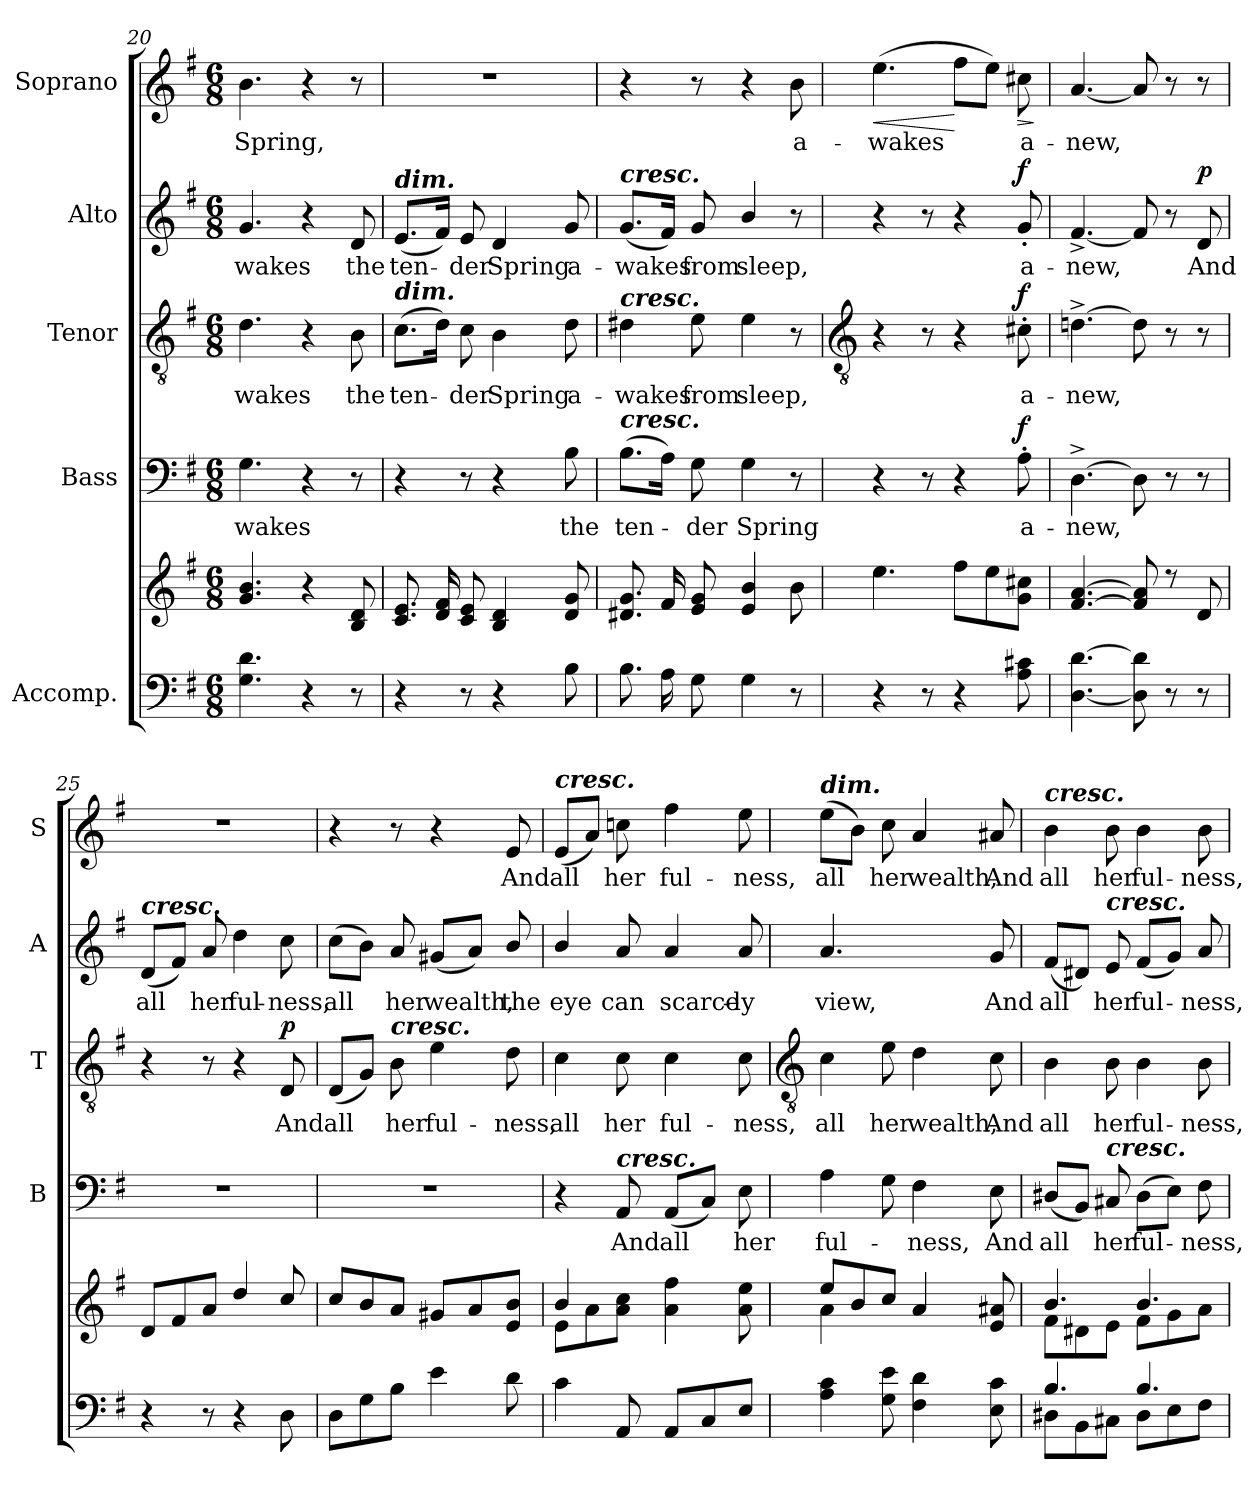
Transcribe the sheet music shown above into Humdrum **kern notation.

**kern	**kern	**kern	**text	**dynam	**kern	**text	**dynam	**kern	**text	**dynam	**kern	**text	**dynam
*part5	*part5	*part4	*part4	*part4	*part3	*part3	*part3	*part2	*part2	*part2	*part1	*part1	*part1
*staff6	*staff5	*staff4	*staff4	*staff4	*staff3	*staff3	*staff3	*staff2	*staff2	*staff2	*staff1	*staff1	*staff1
*I"Accomp.	*	*I"Bass	*	*	*I"Tenor	*	*	*I"Alto	*	*	*I"Soprano	*	*
*	*	*I'B	*	*	*I'T	*	*	*I'A	*	*	*I'S	*	*
*clefF4	*clefG2	*clefF4	*	*	*clefGv2	*	*	*clefG2	*	*	*clefG2	*	*
*k[f#]	*k[f#]	*k[f#]	*	*	*k[f#]	*	*	*k[f#]	*	*	*k[f#]	*	*
*G:	*G:	*G:	*	*	*G:	*	*	*G:	*	*	*G:	*	*
*M6/8	*M6/8	*M6/8	*	*	*M6/8	*	*	*M6/8	*	*	*M6/8	*	*
=20	=20	=20	=20	=20	=20	=20	=20	=20	=20	=20	=20	=20	=20
!	!	!	!LO:LY:b	!	!	!LO:LY:b	!	!	!LO:LY:b	!	!	!LO:LY:b	!
4.G 4.d	4.g 4.b	4.G	-wakes	.	4.d	-wakes	.	4.g	-wakes	.	4.b	Spring,	.
4r	4r	4r	.	.	4r	.	.	4r	.	.	4r	.	.
!	!	!	!	!	!	!LO:LY:b	!	!	!LO:LY:b	!	!	!	!
8r	8B 8d	8r	.	.	8B	the	.	8d	the	.	8r	.	.
=21	=21	=21	=21	=21	=21	=21	=21	=21	=21	=21	=21	=21	=21
!	!	!	!	!	!	!	!	!LO:TX:a:Bi:t=dim.	!	!	!	!	!
!	!	!	!	!	!LO:TX:a:Bi:t=dim.	!	!	!	!	!	!	!	!
!	!	!	!	!	!	!LO:LY:b	!	!	!LO:LY:b	!	!LO:N:vis=1	!	!
4r	8.c 8.eL	4r	.	.	(>8.cL	ten-	.	(<8.eL	ten-	.	2.r	.	.
.	16d 16f#L	.	.	.	16dJ)	.	.	16f#J)	.	.	.	.	.
!	!	!	!	!	!	!LO:LY:b	!	!	!LO:LY:b	!	!	!	!
8r	8c 8eJ	8r	.	.	8c	der	.	8e	der	.	.	.	.
!	!	!	!	!	!	!LO:LY:b	!	!	!LO:LY:b	!	!	!	!
4r	4B 4d	4r	.	.	4B	Spring	.	4d	Spring	.	.	.	.
!	!	!	!LO:LY:b	!	!	!LO:LY:b	!	!	!LO:LY:b	!	!	!	!
8B	8d 8g	8B	the	.	8d	a-	.	8g	a-	.	.	.	.
=22	=22	=22	=22	=22	=22	=22	=22	=22	=22	=22	=22	=22	=22
!	!	!	!	!	!	!	!	!LO:TX:a:Bi:t=cresc.	!	!	!	!	!
!	!	!	!	!	!LO:TX:a:Bi:t=cresc.	!	!	!	!	!	!	!	!
!	!	!LO:TX:a:Bi:t=cresc.	!	!	!	!	!	!	!	!	!	!	!
!	!	!	!LO:LY:b	!	!	!LO:LY:b	!	!	!LO:LY:b	!	!	!	!
8.BL	8.d#X 8.gL	(>8.BL	ten-	.	4d#X	-wakes	.	(<8.gL	-wakes	.	4r	.	.
16AL	16f#L	16AJ)	.	.	.	.	.	16f#J)	.	.	.	.	.
!	!	!	!LO:LY:b	!	!	!LO:LY:b	!	!	!LO:LY:b	!	!	!	!
8GJ	8e 8gJ	8G	der	.	8e	from	.	8g	from	.	8r	.	.
!	!	!	!LO:LY:b	!	!	!LO:LY:b	!	!	!LO:LY:b	!	!	!	!
4G	4e/ 4b/	4G	Spring	.	4e	sleep,	.	4b/	sleep,	.	4r	.	.
!	!	!	!	!	!	!	!	!	!	!	!	!LO:LY:b	!
8r	8b	8r	.	.	8r	.	.	8r	.	.	8b	a-	.
!!LO:LB:g=z
=23	=23	=23	=23	=23	=23	=23	=23	=23	=23	=23	=23	=23	=23
*	*	*	*	*	*clefGv2	*	*	*	*	*	*	*	*
*	*^	*	*	*	*	*	*	*	*	*	*	*	*
!	!	!LO:N:vis=1	!	!	!	!	!	!	!	!	!	!	!LO:LY:b	!LO:HP:b
4r	4.ee	2.ryy	4r	.	.	4r	.	.	4r	.	.	(>4.ee	-wakes	<
8r	.	.	8r	.	.	8r	.	.	8r	.	.	.	.	.
4r	8ff#L	.	4r	.	.	4r	.	.	4r	.	.	8ff#L	.	[
.	8ee	.	.	.	.	.	.	.	.	.	.	8eeJ)	.	.
!	!	!	!	!LO:LY:b	!LO:DY:b	!	!LO:LY:b	!LO:DY:b	!	!LO:LY:b	!LO:DY:b	!	!LO:LY:b	!LO:HP:b
8A 8c#X	8g 8cc#XJ	.	8A'	a-	f	8c#X'	a-	f	8g'	a-	f	8cc#X	a-	>
*	*v	*v	*	*	*	*	*	*	*	*	*	*	*	*
.	.	.	.	.	.	.	.	.	.	.	.	.	]
=24	=24	=24	=24	=24	=24	=24	=24	=24	=24	=24	=24	=24	=24
*	*^	*	*	*	*	*	*	*	*	*	*	*	*
!	!	!LO:N:vis=1	!	!LO:LY:b	!	!	!LO:LY:b	!	!	!LO:LY:b	!	!	!LO:LY:b	!
[4.D [4.d	[4.f# [4.a	2.ryy	[4.D^	-new,	.	[4.dn^	-new,	.	[4.f#^	-new,	.	[4.a	-new,	.
8D] 8d]	8f#] 8a]	.	8D]	.	.	8d]	.	.	8f#]	.	.	8a]	.	.
8r	8r	.	8r	.	.	8r	.	.	8r	.	.	8r	.	.
!	!	!	!	!	!	!	!	!	!	!LO:LY:b	!LO:DY:b	!	!	!
8r	8d	.	8r	.	.	8r	.	.	8d	And	p	8r	.	.
=25	=25	=25	=25	=25	=25	=25	=25	=25	=25	=25	=25	=25	=25	=25
!	!	!	!	!	!	!	!	!	!LO:TX:a:Bi:t=cresc.	!	!	!	!	!
!	!	!LO:N:vis=1	!LO:N:vis=1	!	!	!	!	!	!	!LO:LY:b	!	!LO:N:vis=1	!	!
4r	8dL	2.ryy	2.r	.	.	4r	.	.	(<8dL	all	.	2.r	.	.
.	8f#	.	.	.	.	.	.	.	8f#J)	.	.	.	.	.
!	!	!	!	!	!	!	!	!	!	!LO:LY:b	!	!	!	!
8r	8aJ	.	.	.	.	8r	.	.	8a	her	.	.	.	.
!	!	!	!	!	!	!	!	!	!	!LO:LY:b	!	!	!	!
4r	4dd	.	.	.	.	4r	.	.	4dd	ful-	.	.	.	.
!	!	!	!	!	!	!	!LO:LY:b	!LO:DY:b	!	!LO:LY:b	!	!	!	!
8D	8cc	.	.	.	.	8D	And	p	8cc	-ness,	.	.	.	.
=26	=26	=26	=26	=26	=26	=26	=26	=26	=26	=26	=26	=26	=26	=26
!	!	!LO:N:vis=1	!LO:N:vis=1	!	!	!	!LO:LY:b	!	!	!LO:LY:b	!	!	!	!
8DL	8ccL	2.ryy	2.r	.	.	(<8DL	all	.	(>8ccL	all	.	4r	.	.
8G	8b	.	.	.	.	8GJ)	.	.	8bJ)	.	.	.	.	.
!	!	!	!	!	!	!LO:TX:a:Bi:t=cresc.	!	!	!	!	!	!	!	!
!	!	!	!	!	!	!	!LO:LY:b	!	!	!LO:LY:b	!	!	!	!
8BJ	8aJ	.	.	.	.	8B	her	.	8a	her	.	8r	.	.
!	!	!	!	!	!	!	!LO:LY:b	!	!	!LO:LY:b	!	!	!	!
4e	8g#XL	.	.	.	.	4e	ful-	.	(<8g#XL	wealth,	.	4r	.	.
.	8a	.	.	.	.	.	.	.	8aJ)	.	.	.	.	.
!	!	!	!	!	!	!	!LO:LY:b	!	!	!LO:LY:b	!	!	!LO:LY:b	!
8d	8e/ 8b/J	.	.	.	.	8d	-ness,	.	8b/	the	.	8e	And	.
=27	=27	=27	=27	=27	=27	=27	=27	=27	=27	=27	=27	=27	=27	=27
!	!	!	!	!	!	!	!	!	!	!	!	!LO:TX:a:Bi:t=cresc.	!	!
!	!	!	!	!	!	!	!LO:LY:b	!	!	!LO:LY:b	!	!	!LO:LY:b	!
4c	4b/	8e\L	4r	.	.	4c	all	.	4b/	eye	.	(<8eL	all	.
.	.	8a\	.	.	.	.	.	.	.	.	.	8aJ)	.	.
!	!	!	!LO:TX:a:Bi:t=cresc.	!	!	!	!	!	!	!	!	!	!	!
!	!	!	!	!LO:LY:b	!	!	!LO:LY:b	!	!	!LO:LY:b	!	!	!LO:LY:b	!
8AA	8ryy	8a\ 8cc\J	8AA	And	.	8c	her	.	8a	can	.	8ccn	her	.
!	!	!	!	!LO:LY:b	!	!	!LO:LY:b	!	!	!LO:LY:b	!	!	!LO:LY:b	!
8AAL	4a 4ff#	4.ryy	(<8AAL	all	.	4c	ful-	.	4a	scarce-	.	4ff#	ful-	.
8C	.	.	8CJ)	.	.	.	.	.	.	.	.	.	.	.
!	!	!	!	!LO:LY:b	!	!	!LO:LY:b	!	!	!LO:LY:b	!	!	!LO:LY:b	!
8EJ	8a 8ee	.	8E	her	.	8c	-ness,	.	8a	-ly	.	8ee	-ness,	.
!!LO:LB:g=z
=28	=28	=28	=28	=28	=28	=28	=28	=28	=28	=28	=28	=28	=28	=28
*	*	*	*	*	*	*clefGv2	*	*	*	*	*	*	*	*
!	!	!	!	!	!	!	!	!	!	!	!	!LO:TX:a:Bi:t=dim.	!	!
!LO:N:vis=1	!	!	!	!LO:LY:b	!	!	!LO:LY:b	!	!	!LO:LY:b	!	!	!LO:LY:b	!
*^	*	*	*	*	*	*	*	*	*	*	*	*	*	*
2.ryy	4A 4c	8ee/L	4a\	4A	ful-	.	4c	all	.	4.a	view,	.	(>8eeL	all	.
.	.	8b/	.	.	.	.	.	.	.	.	.	.	8bJ)	.	.
!	!	!	!	!	!	!	!	!LO:LY:b	!	!	!	!	!	!LO:LY:b	!
.	8G 8e	8cc/J	8ryy	8G	.	.	8e	her	.	.	.	.	8cc	her	.
!	!	!	!	!	!LO:LY:b	!	!	!LO:LY:b	!	!	!	!	!	!LO:LY:b	!
.	4F# 4d	4a/	4.ryy	4F#	ness,	.	4d	wealth,	.	4ryy	.	.	4a	wealth,	.
!	!	!	!	!	!LO:LY:b	!	!	!LO:LY:b	!	!	!LO:LY:b	!	!	!LO:LY:b	!
.	8E 8c	8e/ 8a#X/	.	8E	And	.	8c	And	.	8g	And	.	8a#X	And	.
=29	=29	=29	=29	=29	=29	=29	=29	=29	=29	=29	=29	=29	=29	=29	=29
!	!	!	!	!	!	!	!	!	!	!	!	!	!LO:TX:a:Bi:t=cresc.	!	!
!	!	!	!	!	!LO:LY:b	!	!	!LO:LY:b	!	!	!LO:LY:b	!	!	!LO:LY:b	!
4.B/	8D#X\L	4.b/	8f#\L	(<8D#X/L	all	.	4B	all	.	(<8f#L	all	.	4b	all	.
.	8BB\	.	8d#X\	8BBJ)	.	.	.	.	.	8d#XJ)	.	.	.	.	.
!	!	!	!	!	!	!	!	!	!	!LO:TX:a:Bi:t=cresc.	!	!	!	!	!
!	!	!	!	!LO:TX:a:Bi:t=cresc.	!	!	!	!	!	!	!	!	!	!	!
!	!	!	!	!	!LO:LY:b	!	!	!LO:LY:b	!	!	!LO:LY:b	!	!	!LO:LY:b	!
.	8C#X\J	.	8e\J	8C#X	her	.	8B	her	.	8e	her	.	8b	her	.
!	!	!	!	!	!LO:LY:b	!	!	!LO:LY:b	!	!	!LO:LY:b	!	!	!LO:LY:b	!
4.B/	8D#L	4.b/	8f#\L	(>8D#L	ful-	.	4B	ful-	.	(<8f#L	ful-	.	4b	ful-	.
.	8E	.	8g\	8EJ)	.	.	.	.	.	8gJ)	.	.	.	.	.
!	!	!	!	!	!LO:LY:b	!	!	!LO:LY:b	!	!	!LO:LY:b	!	!	!LO:LY:b	!
.	8F#J	.	8a\J	8F#	ness,	.	8B	-ness,	.	8a	ness,	.	8b	-ness,	.
*v	*v	*	*	*	*	*	*	*	*	*	*	*	*	*	*
*	*v	*v	*	*	*	*	*	*	*	*	*	*	*	*
=	=	=	=	=	=	=	=	=	=	=	=	=	=
*-	*-	*-	*-	*-	*-	*-	*-	*-	*-	*-	*-	*-	*-
